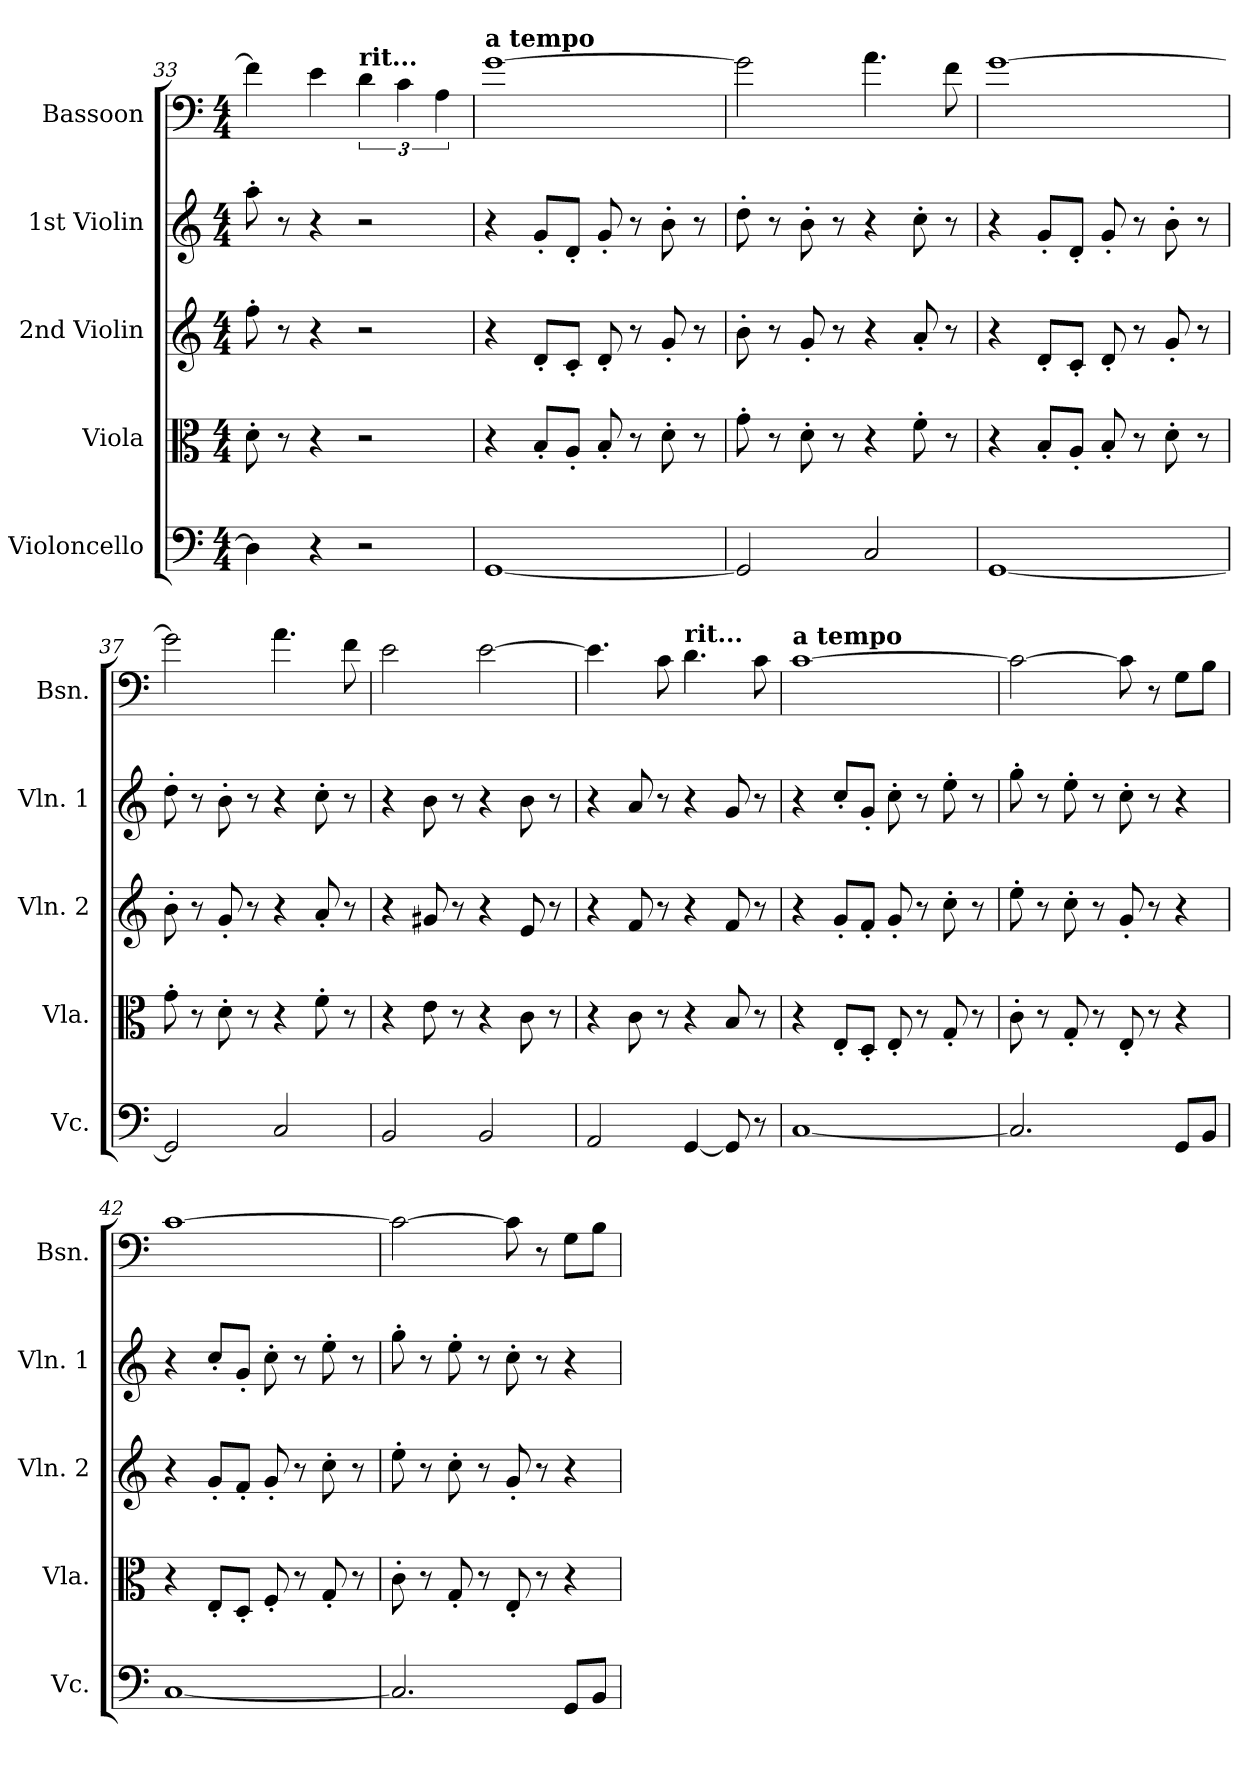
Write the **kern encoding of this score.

**kern	**kern	**kern	**kern	**kern
*part5	*part4	*part3	*part2	*part1
*staff5	*staff4	*staff3	*staff2	*staff1
*I"Violoncello	*I"Viola	*I"2nd Violin	*I"1st Violin	*I"Bassoon
*I'Vc.	*I'Vla.	*I'Vln. 2	*I'Vln. 1	*I'Bsn.
*clefF4	*clefC3	*clefG2	*clefG2	*clefF4
*k[]	*k[]	*k[]	*k[]	*k[]
*M4/4	*M4/4	*M4/4	*M4/4	*M4/4
=33	=33	=33	=33	=33
4D\]	8d'\	8ff'\	8aa'\	4f\]
.	8r	8r	8r	.
4r	4r	4r	4r	4e\
!	!	!	!	!LO:TX:a:B:t=rit...
2r	2r	2r	2r	6d\
.	.	.	.	6c\
.	.	.	.	6A\
=34	=34	=34	=34	=34
!	!	!	!	!LO:TX:a:B:t=a tempo
[1GG	4r	4r	4r	[1g
.	8B'/L	8d'/L	8g'/L	.
.	8A'/J	8c'/J	8d'/J	.
.	8B'/	8d'/	8g'/	.
.	8r	8r	8r	.
.	8d'\	8g'/	8b'\	.
.	8r	8r	8r	.
=35	=35	=35	=35	=35
2GG/]	8g'\	8b'\	8dd'\	2g\]
.	8r	8r	8r	.
.	8d'\	8g'/	8b'\	.
.	8r	8r	8r	.
2C/	4r	4r	4r	4.a\
.	8f'\	8a'/	8cc'\	.
.	8r	8r	8r	8f\
=36	=36	=36	=36	=36
[1GG	4r	4r	4r	[1g
.	8B'/L	8d'/L	8g'/L	.
.	8A'/J	8c'/J	8d'/J	.
.	8B'/	8d'/	8g'/	.
.	8r	8r	8r	.
.	8d'\	8g'/	8b'\	.
.	8r	8r	8r	.
!!LO:PB:g=z
=37	=37	=37	=37	=37
2GG/]	8g'\	8b'\	8dd'\	2g\]
.	8r	8r	8r	.
.	8d'\	8g'/	8b'\	.
.	8r	8r	8r	.
2C/	4r	4r	4r	4.a\
.	8f'\	8a'/	8cc'\	.
.	8r	8r	8r	8f\
=38	=38	=38	=38	=38
2BB/	4r	4r	4r	2e\
.	8e\	8g#X/	8b\	.
.	8r	8r	8r	.
2BB/	4r	4r	4r	[2e\
.	8c\	8e/	8b\	.
.	8r	8r	8r	.
=39	=39	=39	=39	=39
2AA/	4r	4r	4r	4.e\]
.	8c\	8f/	8a/	.
.	8r	8r	8r	8c\
!	!	!	!	!LO:TX:a:B:t=rit...
[4GG/	4r	4r	4r	4.d\
8GG/]	8B/	8f/	8g/	.
8r	8r	8r	8r	8c\
=40	=40	=40	=40	=40
!!LO:REH:place=s1:a:B:fs=14:t=D
!	!	!	!	!LO:TX:a:B:t=a tempo
[1C	4r	4r	4r	[1c
.	8E'/L	8g'/L	8cc'/L	.
.	8D'/J	8f'/J	8g'/J	.
.	8E'/	8g'/	8cc'\	.
.	8r	8r	8r	.
.	8G'/	8cc'\	8ee'\	.
.	8r	8r	8r	.
=41	=41	=41	=41	=41
2.C/]	8c'\	8ee'\	8gg'\	2c\_
.	8r	8r	8r	.
.	8G'/	8cc'\	8ee'\	.
.	8r	8r	8r	.
.	8E'/	8g'/	8cc'\	8c\]
.	8r	8r	8r	8r
8GG/L	4r	4r	4r	8G\L
8BB/J	.	.	.	8B\J
!!LO:LB:g=z
=42	=42	=42	=42	=42
[1C	4r	4r	4r	[1c
.	8E'/L	8g'/L	8cc'/L	.
.	8D'/J	8f'/J	8g'/J	.
.	8F'/	8g'/	8cc'\	.
.	8r	8r	8r	.
.	8G'/	8cc'\	8ee'\	.
.	8r	8r	8r	.
=43	=43	=43	=43	=43
2.C/]	8c'\	8ee'\	8gg'\	2c\_
.	8r	8r	8r	.
.	8G'/	8cc'\	8ee'\	.
.	8r	8r	8r	.
.	8E'/	8g'/	8cc'\	8c\]
.	8r	8r	8r	8r
8GG/L	4r	4r	4r	8G\L
8BB/J	.	.	.	8B\J
=	=	=	=	=
*-	*-	*-	*-	*-
